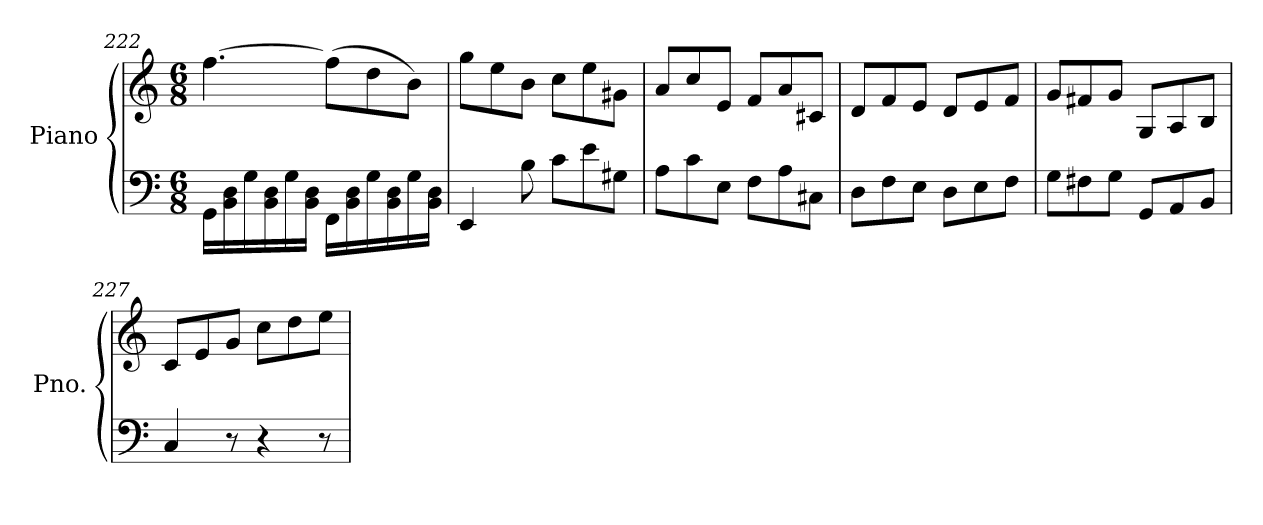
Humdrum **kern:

**kern	**kern
*part1	*part1
*staff2	*staff1
*I"Piano	*
*I'Pno.	*
*clefF4	*clefG2
*k[]	*k[]
*C:	*C:
*M6/8	*M6/8
=222	=222
16GG\LL	[4.ff\
16BB\ 16D\	.
16G\	.
16BB\ 16D\	.
16G\	.
16BB\ 16D\JJ	.
16FF\LL	(8ff\L]
16BB\ 16D\	.
16G\	8dd\
16BB\ 16D\	.
16G\	8b\J)
16BB\ 16D\JJ	.
=223	=223
4EE/	8gg\L
.	8ee\
8B\	8b\J
8c\L	8cc\L
8e\	8ee\
8G#X\J	8g#X\J
!!LO:PB:g=z
=224	=224
8A\L	8a/L
8c\	8cc/
8E\J	8e/J
8F\L	8f/L
8A\	8a/
8C#X\J	8c#X/J
!!LO:PB:g=z
=225	=225
8D\L	8d/L
8F\	8f/
8E\J	8e/J
8D\L	8d/L
8E\	8e/
8F\J	8f/J
=226	=226
8G\L	8g/L
8F#X\	8f#X/
8G\J	8g/J
8GG/L	8G/L
8AA/	8A/
8BB/J	8B/J
=227	=227
4C/	8c/L
.	8e/
8r	8g/J
4r	8cc\L
.	8dd\
8r	8ee\J
=	=
*-	*-
